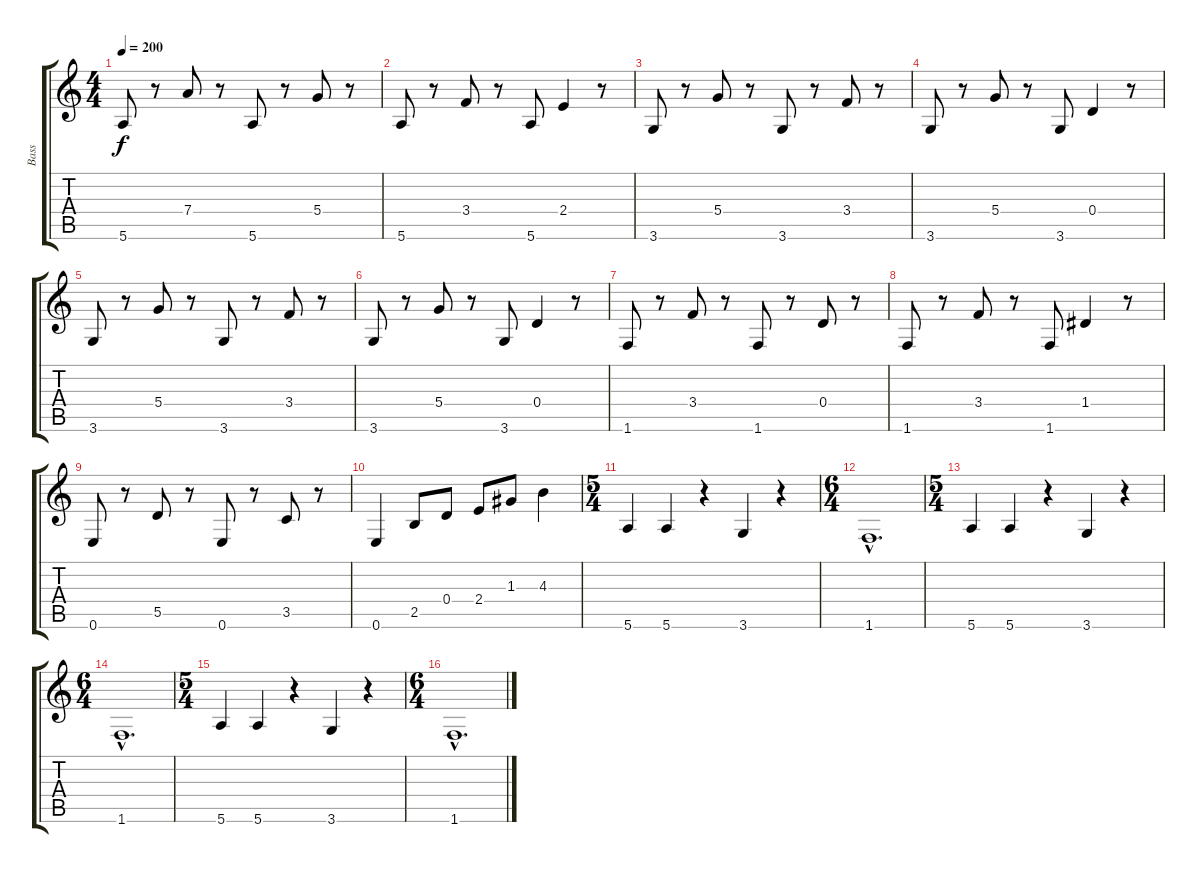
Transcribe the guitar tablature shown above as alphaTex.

\track ("Bass" "Bass") {instrument electricbassfinger}
\staff {score tabs}
\tuning (E4 B3 G3 D3 A2 E2) {hide}
\ts (4 4)
\tempo 200
\clef g2
\ks c
5.6.8{dy f} r.8 7.4.8 r.8 5.6.8 r.8 5.4.8 r.8 |
5.6.8 r.8 3.4.8 r.8 5.6.8 2.4.4 r.8 |
3.6.8 r.8 5.4.8 r.8 3.6.8 r.8 3.4.8 r.8 |
3.6.8 r.8 5.4.8 r.8 3.6.8 0.4.4 r.8 |
3.6.8 r.8 5.4.8 r.8 3.6.8 r.8 3.4.8 r.8 |
3.6.8 r.8 5.4.8 r.8 3.6.8 0.4.4 r.8 |
1.6.8 r.8 3.4.8 r.8 1.6.8 r.8 0.4.8 r.8 |
1.6.8 r.8 3.4.8 r.8 1.6.8 1.4.4 r.8 |
0.6.8 r.8 5.5.8 r.8 0.6.8 r.8 3.5.8 r.8 |
0.6.4 2.5.8 0.4.8 2.4.8 1.3.8 4.3.4 |
\ts (5 4)
5.6.4 5.6.4 r.4 3.6.4 r.4 |
\ts (6 4)
1.6{hac}.1{d} |
\ts (5 4)
5.6.4 5.6.4 r.4 3.6.4 r.4 |
\ts (6 4)
1.6{hac}.1{d} |
\ts (5 4)
5.6.4 5.6.4 r.4 3.6.4 r.4 |
\ts (6 4)
1.6{hac}.1{d}
